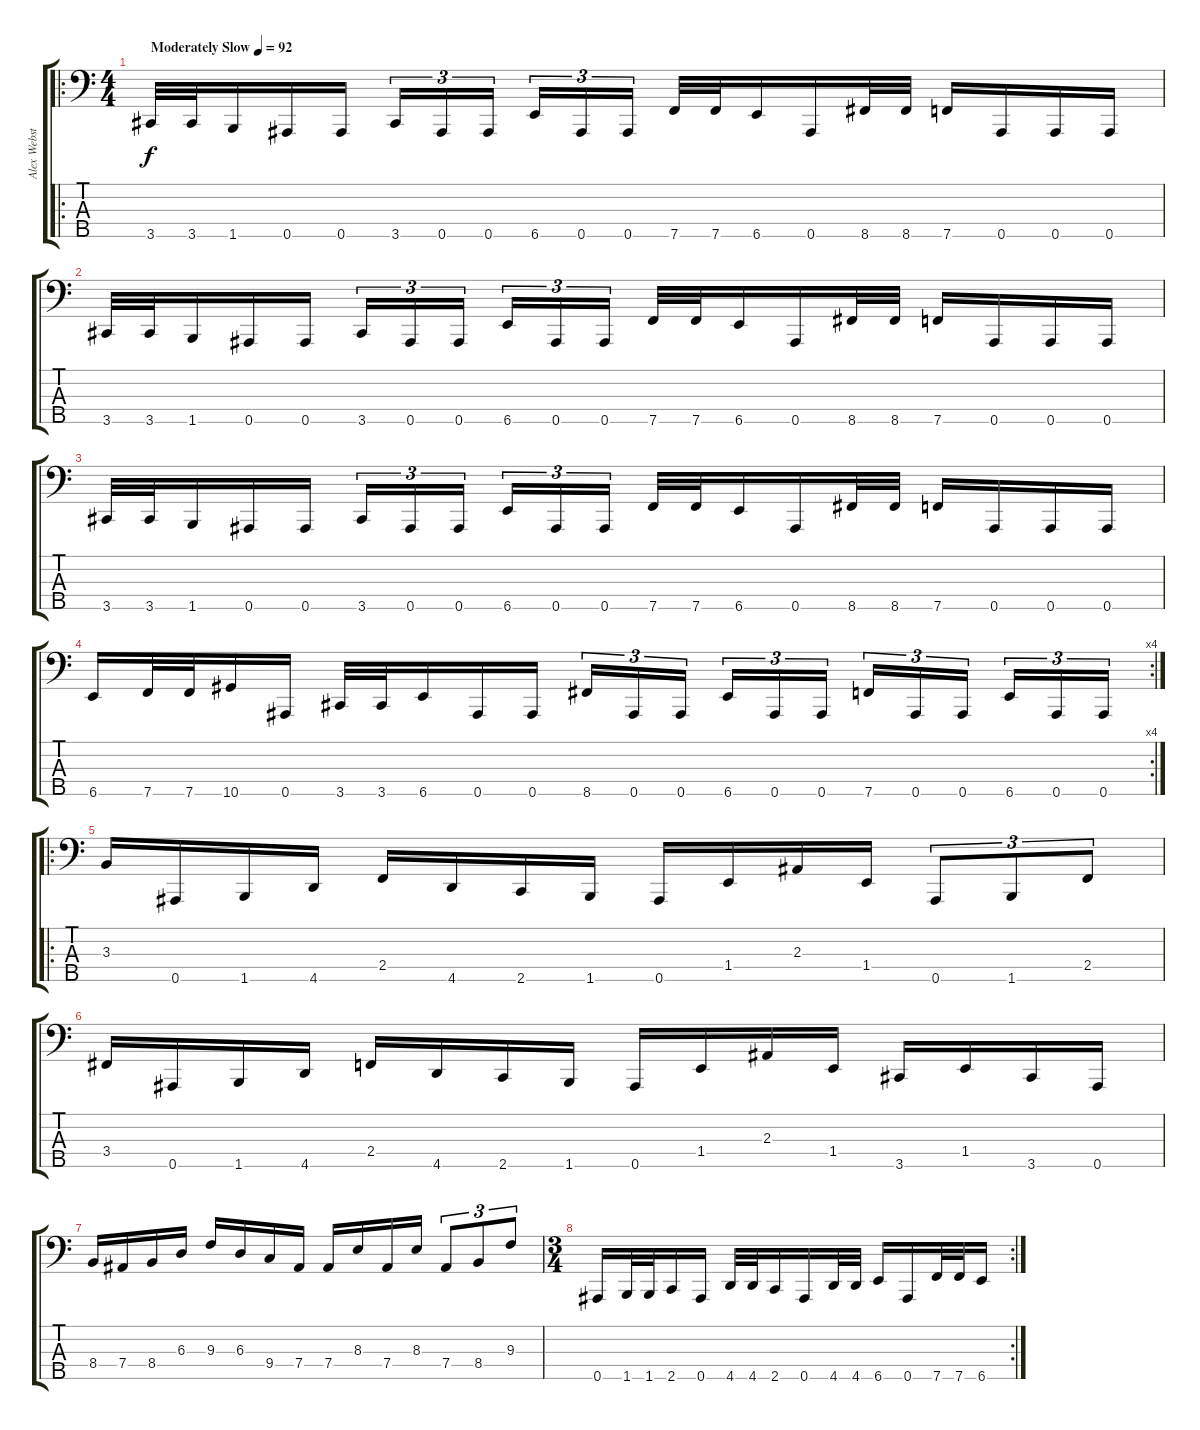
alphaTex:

\track ("Alex Webster" "Alex Webst") {instrument electricbassfinger}
\staff {score tabs}
\tuning (Gb2 Db2 Ab1 Eb1 Bb0) {hide}
\ro
\ts (4 4)
\tempo (92 "Moderately Slow")
\clef f4
\ks c
3.5.32{dy f instrument electricbassfinger} 3.5.32 1.5.16 0.5.16 0.5.16 3.5.16{tu (3 2)} 0.5.16{tu (3 2)} 0.5.16{tu (3 2) beam splitsecondary} 6.5.16{tu (3 2)} 0.5.16{tu (3 2)} 0.5.16{tu (3 2)} 7.5.32 7.5.32 6.5.16 0.5.16 8.5.32 8.5.32 7.5.16 0.5.16 0.5.16 0.5.16 |
3.5.32 3.5.32 1.5.16 0.5.16 0.5.16 3.5.16{tu (3 2)} 0.5.16{tu (3 2)} 0.5.16{tu (3 2) beam splitsecondary} 6.5.16{tu (3 2)} 0.5.16{tu (3 2)} 0.5.16{tu (3 2)} 7.5.32 7.5.32 6.5.16 0.5.16 8.5.32 8.5.32 7.5.16 0.5.16 0.5.16 0.5.16 |
3.5.32 3.5.32 1.5.16 0.5.16 0.5.16 3.5.16{tu (3 2)} 0.5.16{tu (3 2)} 0.5.16{tu (3 2) beam splitsecondary} 6.5.16{tu (3 2)} 0.5.16{tu (3 2)} 0.5.16{tu (3 2)} 7.5.32 7.5.32 6.5.16 0.5.16 8.5.32 8.5.32 7.5.16 0.5.16 0.5.16 0.5.16 |
\rc 4
6.5.16 7.5.32 7.5.32 10.5.16 0.5.16 3.5.32 3.5.32 6.5.16 0.5.16 0.5.16 8.5.16{tu (3 2)} 0.5.16{tu (3 2)} 0.5.16{tu (3 2) beam splitsecondary} 6.5.16{tu (3 2)} 0.5.16{tu (3 2)} 0.5.16{tu (3 2)} 7.5.16{tu (3 2)} 0.5.16{tu (3 2)} 0.5.16{tu (3 2) beam splitsecondary} 6.5.16{tu (3 2)} 0.5.16{tu (3 2)} 0.5.16{tu (3 2)} |
\ro
3.3.16 0.5.16 1.5.16 4.5.16 2.4.16 4.5.16 2.5.16 1.5.16 0.5.16 1.4.16 2.3.16 1.4.16 0.5.8{tu (3 2)} 1.5.8{tu (3 2)} 2.4.8{tu (3 2)} |
3.4.16 0.5.16 1.5.16 4.5.16 2.4.16 4.5.16 2.5.16 1.5.16 0.5.16 1.4.16 2.3.16 1.4.16 3.5.16 1.4.16 3.5.16 0.5.16 |
8.4.16 7.4.16 8.4.16 6.3.16 9.3.16 6.3.16 9.4.16 7.4.16 7.4.16 8.3.16 7.4.16 8.3.16 7.4.8{tu (3 2)} 8.4.8{tu (3 2)} 9.3.8{tu (3 2)} |
\rc 2
\ts (3 4)
0.5.16 1.5.32 1.5.32 2.5.16 0.5.16 4.5.32 4.5.32 2.5.16 0.5.16 4.5.32 4.5.32 6.5.16 0.5.16 7.5.32 7.5.32 6.5.16
